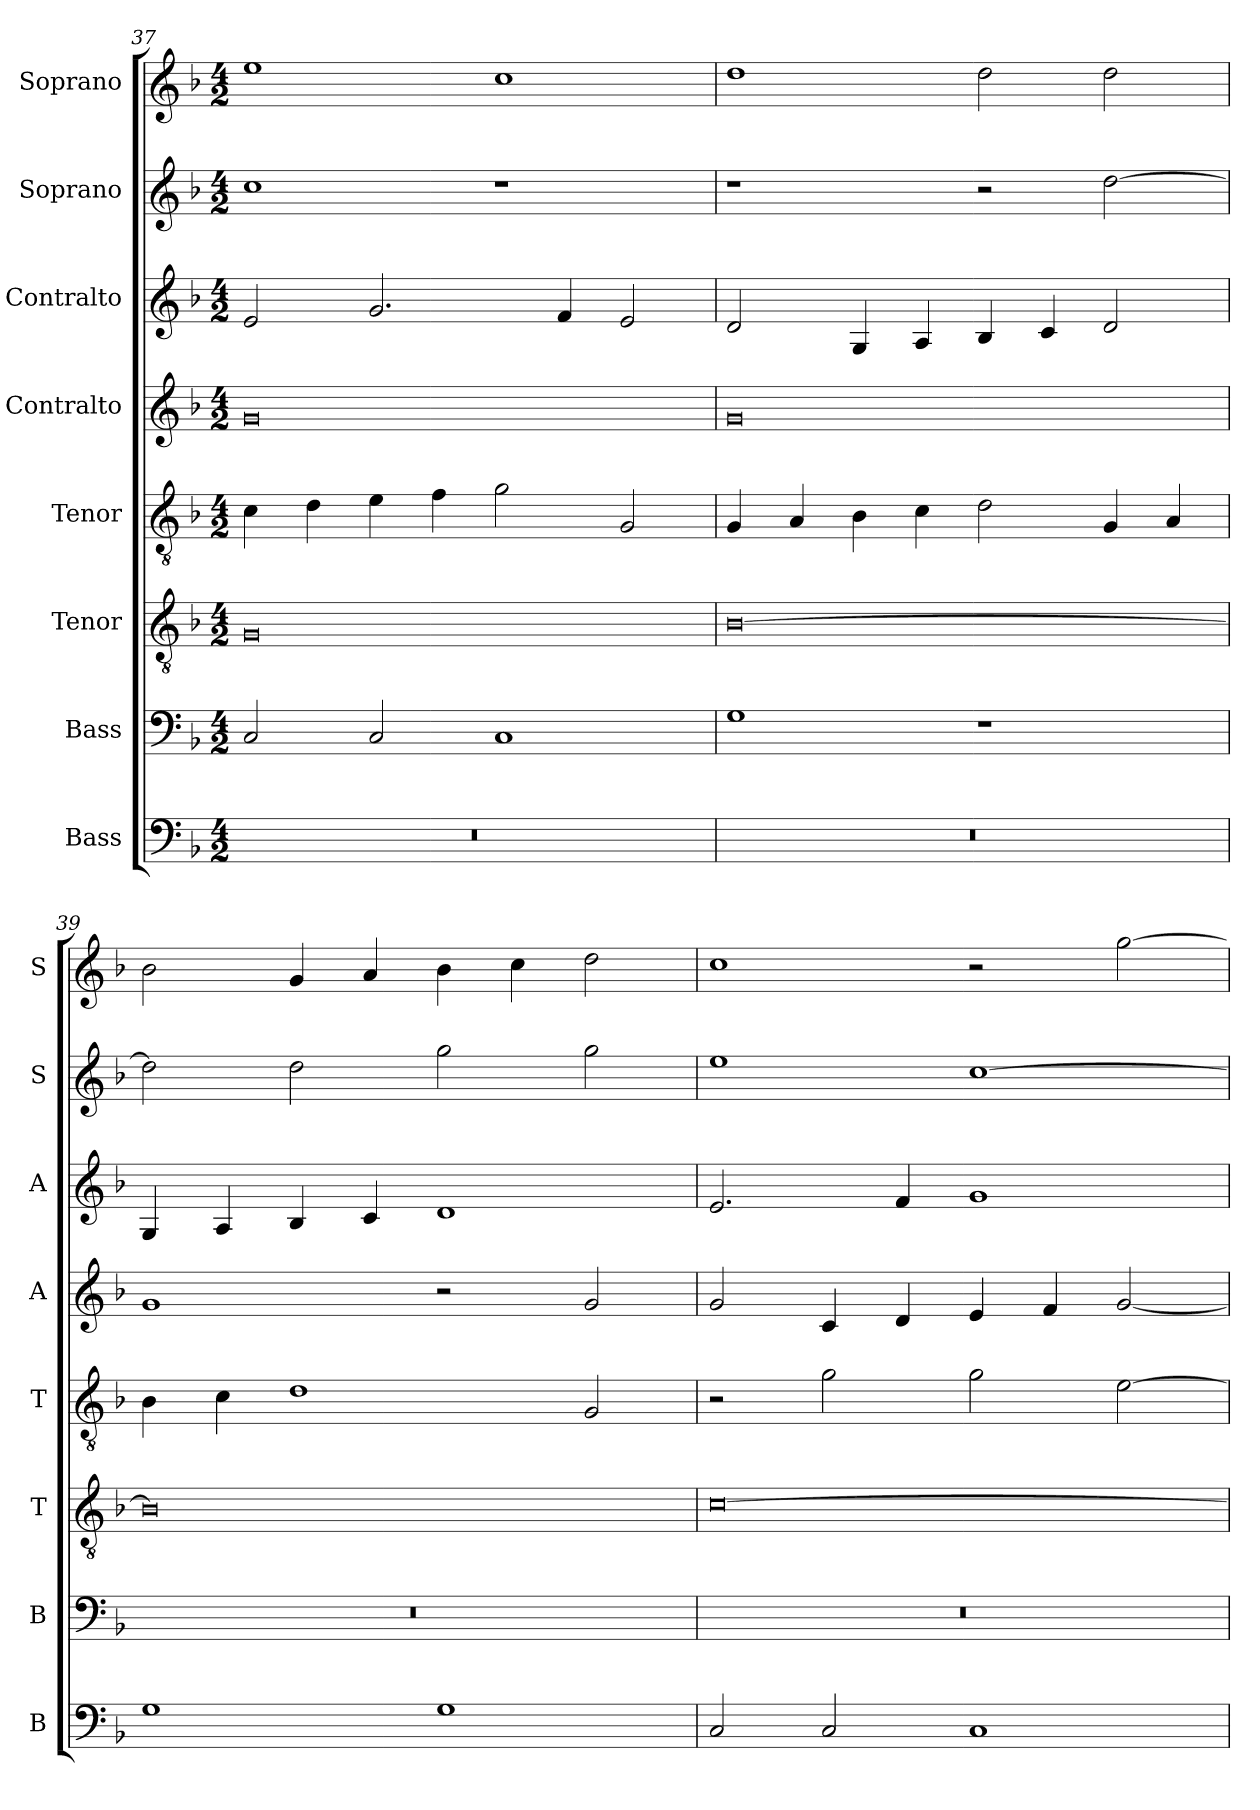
**kern	**kern	**kern	**kern	**kern	**kern	**kern	**kern
*part8	*part7	*part6	*part5	*part4	*part3	*part2	*part1
*staff8	*staff7	*staff6	*staff5	*staff4	*staff3	*staff2	*staff1
*I"Bass	*I"Bass	*I"Tenor	*I"Tenor	*I"Contralto	*I"Contralto	*I"Soprano	*I"Soprano
*I'B	*I'B	*I'T	*I'T	*I'A	*I'A	*I'S	*I'S
*clefF4	*clefF4	*clefGv2	*clefGv2	*clefG2	*clefG2	*clefG2	*clefG2
*k[b-]	*k[b-]	*k[b-]	*k[b-]	*k[b-]	*k[b-]	*k[b-]	*k[b-]
*F:ion	*F:ion	*F:ion	*F:ion	*F:ion	*F:ion	*F:ion	*F:ion
*M4/2	*M4/2	*M4/2	*M4/2	*M4/2	*M4/2	*M4/2	*M4/2
=37	=37	=37	=37	=37	=37	=37	=37
0r	2C	0G	4c	0g	2e	1cc	1ee
.	.	.	4d	.	.	.	.
.	2C	.	4e	.	2.g	.	.
.	.	.	4f	.	.	.	.
.	1C	.	2g	.	.	1r	1cc
.	.	.	.	.	4f	.	.
.	.	.	2G	.	2e	.	.
=38	=38	=38	=38	=38	=38	=38	=38
0r	1G	[0B-	4G	0g	2d	1r	1dd
.	.	.	4A	.	.	.	.
.	.	.	4B-	.	4G	.	.
.	.	.	4c	.	4A	.	.
.	1r	.	2d	.	4B-	2r	2dd
.	.	.	.	.	4c	.	.
.	.	.	4G	.	2d	[2dd	2dd
.	.	.	4A	.	.	.	.
=39	=39	=39	=39	=39	=39	=39	=39
1G	0r	0B-]	4B-	1g	4G	2dd]	2b-
.	.	.	4c	.	4A	.	.
.	.	.	1d	.	4B-	2dd	4g
.	.	.	.	.	4c	.	4a
1G	.	.	.	2r	1d	2gg	4b-
.	.	.	.	.	.	.	4cc
.	.	.	2G	2g	.	2gg	2dd
=40	=40	=40	=40	=40	=40	=40	=40
2C	0r	[0c	2r	2g	2.e	1ee	1cc
2C	.	.	2g	4c	.	.	.
.	.	.	.	4d	4f	.	.
1C	.	.	2g	4e	1g	[1cc	2r
.	.	.	.	4f	.	.	.
.	.	.	[2e	[2g	.	.	[2gg
=	=	=	=	=	=	=	=
*-	*-	*-	*-	*-	*-	*-	*-
